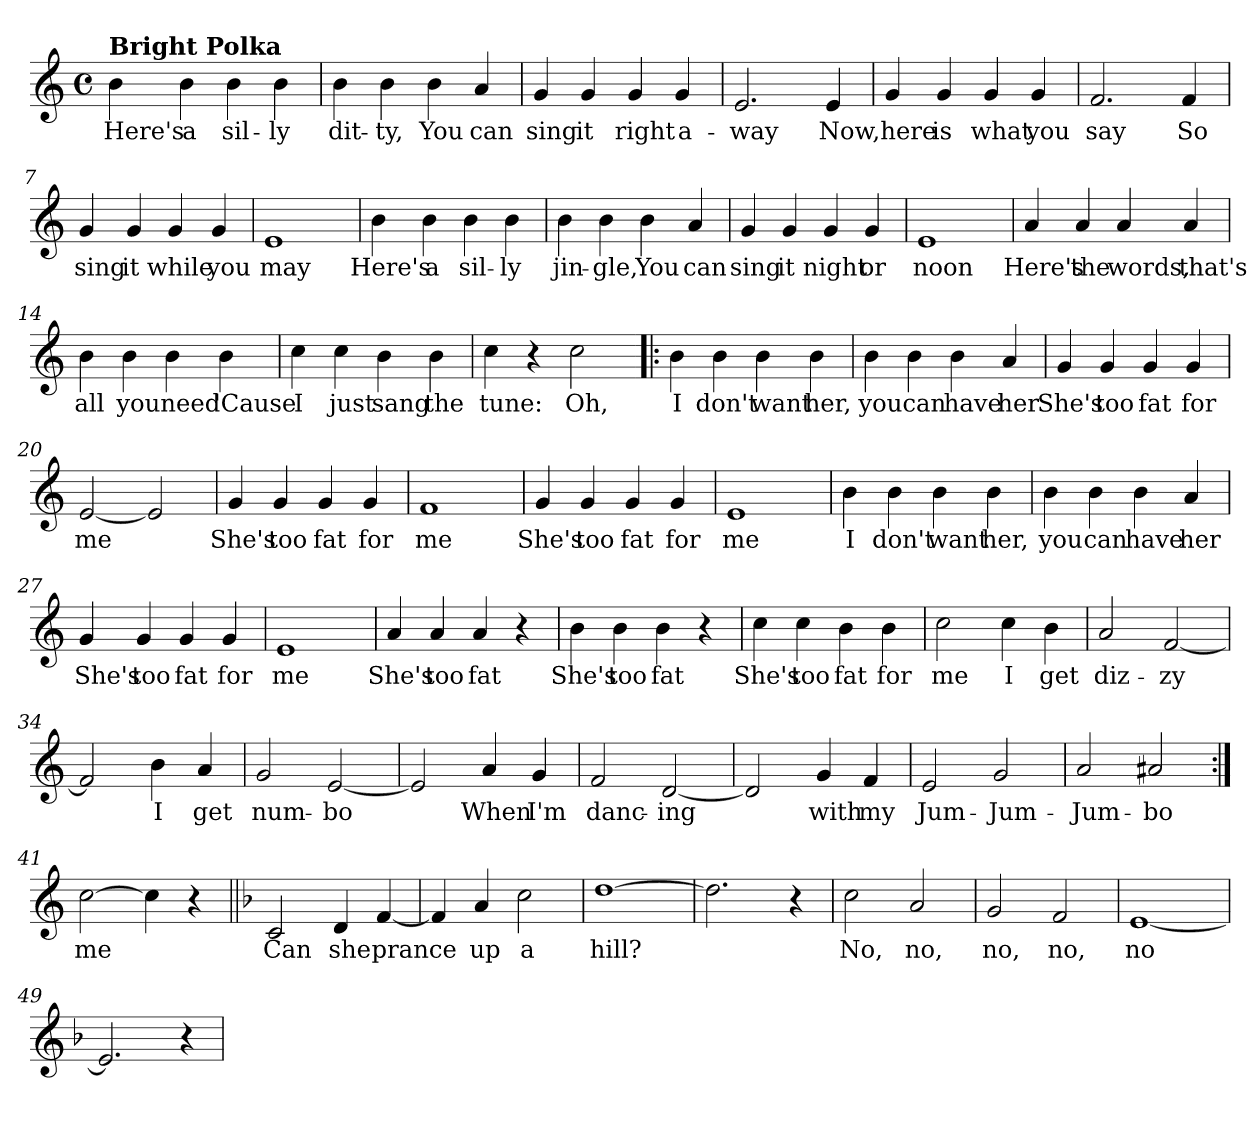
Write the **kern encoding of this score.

**kern	**text
*part1	*part1
*staff1	*staff1
*clefG2	*
*k[]	*
*C:	*
*M4/4	*
*met(c)	*
*MM200	*
=1	=1
!LO:TX:a:B:t=Bright Polka	!
!	!LO:LY:b
4b\	Here's
!	!LO:LY:b
4b\	a
!	!LO:LY:b
4b\	sil-
!	!LO:LY:b
4b\	-ly
=2	=2
!	!LO:LY:b
4b\	dit-
!	!LO:LY:b
4b\	-ty,
!	!LO:LY:b
4b\	You
!	!LO:LY:b
4a/	can
=3	=3
!	!LO:LY:b
4g/	sing
!	!LO:LY:b
4g/	it
!	!LO:LY:b
4g/	right
!	!LO:LY:b
4g/	a-
=4	=4
!	!LO:LY:b
2.e/	-way
!	!LO:LY:b
4e/	Now,
!!LO:LB:g=z
=5	=5
!	!LO:LY:b
4g/	here
!	!LO:LY:b
4g/	is
!	!LO:LY:b
4g/	what
!	!LO:LY:b
4g/	you
=6	=6
!	!LO:LY:b
2.f/	say
!	!LO:LY:b
4f/	So
=7	=7
!	!LO:LY:b
4g/	sing
!	!LO:LY:b
4g/	it
!	!LO:LY:b
4g/	while
!	!LO:LY:b
4g/	you
=8	=8
!	!LO:LY:b
1e	may
!!LO:LB:g=z
=9	=9
!	!LO:LY:b
4b\	Here's
!	!LO:LY:b
4b\	a
!	!LO:LY:b
4b\	sil-
!	!LO:LY:b
4b\	-ly
=10	=10
!	!LO:LY:b
4b\	jin-
!	!LO:LY:b
4b\	-gle,
!	!LO:LY:b
4b\	You
!	!LO:LY:b
4a/	can
=11	=11
!	!LO:LY:b
4g/	sing
!	!LO:LY:b
4g/	it
!	!LO:LY:b
4g/	night
!	!LO:LY:b
4g/	or
=12	=12
!	!LO:LY:b
1e	noon
!!LO:LB:g=z
=13	=13
!	!LO:LY:b
4a/	Here's
!	!LO:LY:b
4a/	the
!	!LO:LY:b
4a/	words,
!	!LO:LY:b
4a/	that's
=14	=14
!	!LO:LY:b
4b\	all
!	!LO:LY:b
4b\	you
!	!LO:LY:b
4b\	need
!	!LO:LY:b
4b\	'Cause
=15	=15
!	!LO:LY:b
4cc\	I
!	!LO:LY:b
4cc\	just
!	!LO:LY:b
4b\	sang
!	!LO:LY:b
4b\	the
=16	=16
!	!LO:LY:b
4cc\	tune:
4r	.
!	!LO:LY:b
2cc\	Oh,
!!LO:LB:g=z
=17!|:	=17!|:
!	!LO:LY:b
4b\	I
!	!LO:LY:b
4b\	don't
!	!LO:LY:b
4b\	want
!	!LO:LY:b
4b\	her,
=18	=18
!	!LO:LY:b
4b\	you
!	!LO:LY:b
4b\	can
!	!LO:LY:b
4b\	have
!	!LO:LY:b
4a/	her
=19	=19
!	!LO:LY:b
4g/	She's
!	!LO:LY:b
4g/	too
!	!LO:LY:b
4g/	fat
!	!LO:LY:b
4g/	for
=20	=20
!	!LO:LY:b
[2e/	me
2e/]	.
!!LO:LB:g=z
=21	=21
!	!LO:LY:b
4g/	She's
!	!LO:LY:b
4g/	too
!	!LO:LY:b
4g/	fat
!	!LO:LY:b
4g/	for
=22	=22
!	!LO:LY:b
1f	me
=23	=23
!	!LO:LY:b
4g/	She's
!	!LO:LY:b
4g/	too
!	!LO:LY:b
4g/	fat
!	!LO:LY:b
4g/	for
=24	=24
!	!LO:LY:b
1e	me
!!LO:LB:g=z
=25	=25
!	!LO:LY:b
4b\	I
!	!LO:LY:b
4b\	don't
!	!LO:LY:b
4b\	want
!	!LO:LY:b
4b\	her,
=26	=26
!	!LO:LY:b
4b\	you
!	!LO:LY:b
4b\	can
!	!LO:LY:b
4b\	have
!	!LO:LY:b
4a/	her
=27	=27
!	!LO:LY:b
4g/	She's
!	!LO:LY:b
4g/	too
!	!LO:LY:b
4g/	fat
!	!LO:LY:b
4g/	for
=28	=28
!	!LO:LY:b
1e	me
!!LO:LB:g=z
=29	=29
!	!LO:LY:b
4a/	She's
!	!LO:LY:b
4a/	too
!	!LO:LY:b
4a/	fat
4r	.
=30	=30
!	!LO:LY:b
4b\	She's
!	!LO:LY:b
4b\	too
!	!LO:LY:b
4b\	fat
4r	.
=31	=31
!	!LO:LY:b
4cc\	She's
!	!LO:LY:b
4cc\	too
!	!LO:LY:b
4b\	fat
!	!LO:LY:b
4b\	for
=32	=32
!	!LO:LY:b
2cc\	me
!	!LO:LY:b
4cc\	I
!	!LO:LY:b
4b\	get
!!LO:PB:g=z
=33	=33
!	!LO:LY:b
2a/	diz-
!	!LO:LY:b
[2f/	-zy
=34	=34
2f/]	.
!	!LO:LY:b
4b\	I
!	!LO:LY:b
4a/	get
=35	=35
!	!LO:LY:b
2g/	num-
!	!LO:LY:b
[2e/	-bo
=36	=36
2e/]	.
!	!LO:LY:b
4a/	When
!	!LO:LY:b
4g/	I'm
!!LO:LB:g=z
=37	=37
!	!LO:LY:b
2f/	danc-
!	!LO:LY:b
[2d/	-ing
=38	=38
2d/]	.
!	!LO:LY:b
4g/	with
!	!LO:LY:b
4f/	my
=39	=39
!	!LO:LY:b
2e/	Jum-
!	!LO:LY:b
2g/	-Jum-
=40	=40
!	!LO:LY:b
2a/	-Jum-
!	!LO:LY:b
2a#X/	-bo
!!LO:LB:g=z
=41:|!	=41:|!
!	!LO:LY:b
[2cc\	me
4cc\]	.
4r	.
=42||	=42||
*k[b-]	*
*F:	*
!	!LO:LY:b
2c/	Can
!	!LO:LY:b
4d/	she
!	!LO:LY:b
[4f/	prance
=43	=43
4f/]	.
!	!LO:LY:b
4a/	up
!	!LO:LY:b
2cc\	a
=44	=44
!	!LO:LY:b
[1dd	hill?
=45	=45
2.dd\]	.
4r	.
!!LO:LB:g=z
=46	=46
!	!LO:LY:b
2cc\	No,
!	!LO:LY:b
2a/	no,
=47	=47
!	!LO:LY:b
2g/	no,
!	!LO:LY:b
2f/	no,
=48	=48
!	!LO:LY:b
[1e	no
=49	=49
2.e/]	.
4r	.
=	=
*-	*-
